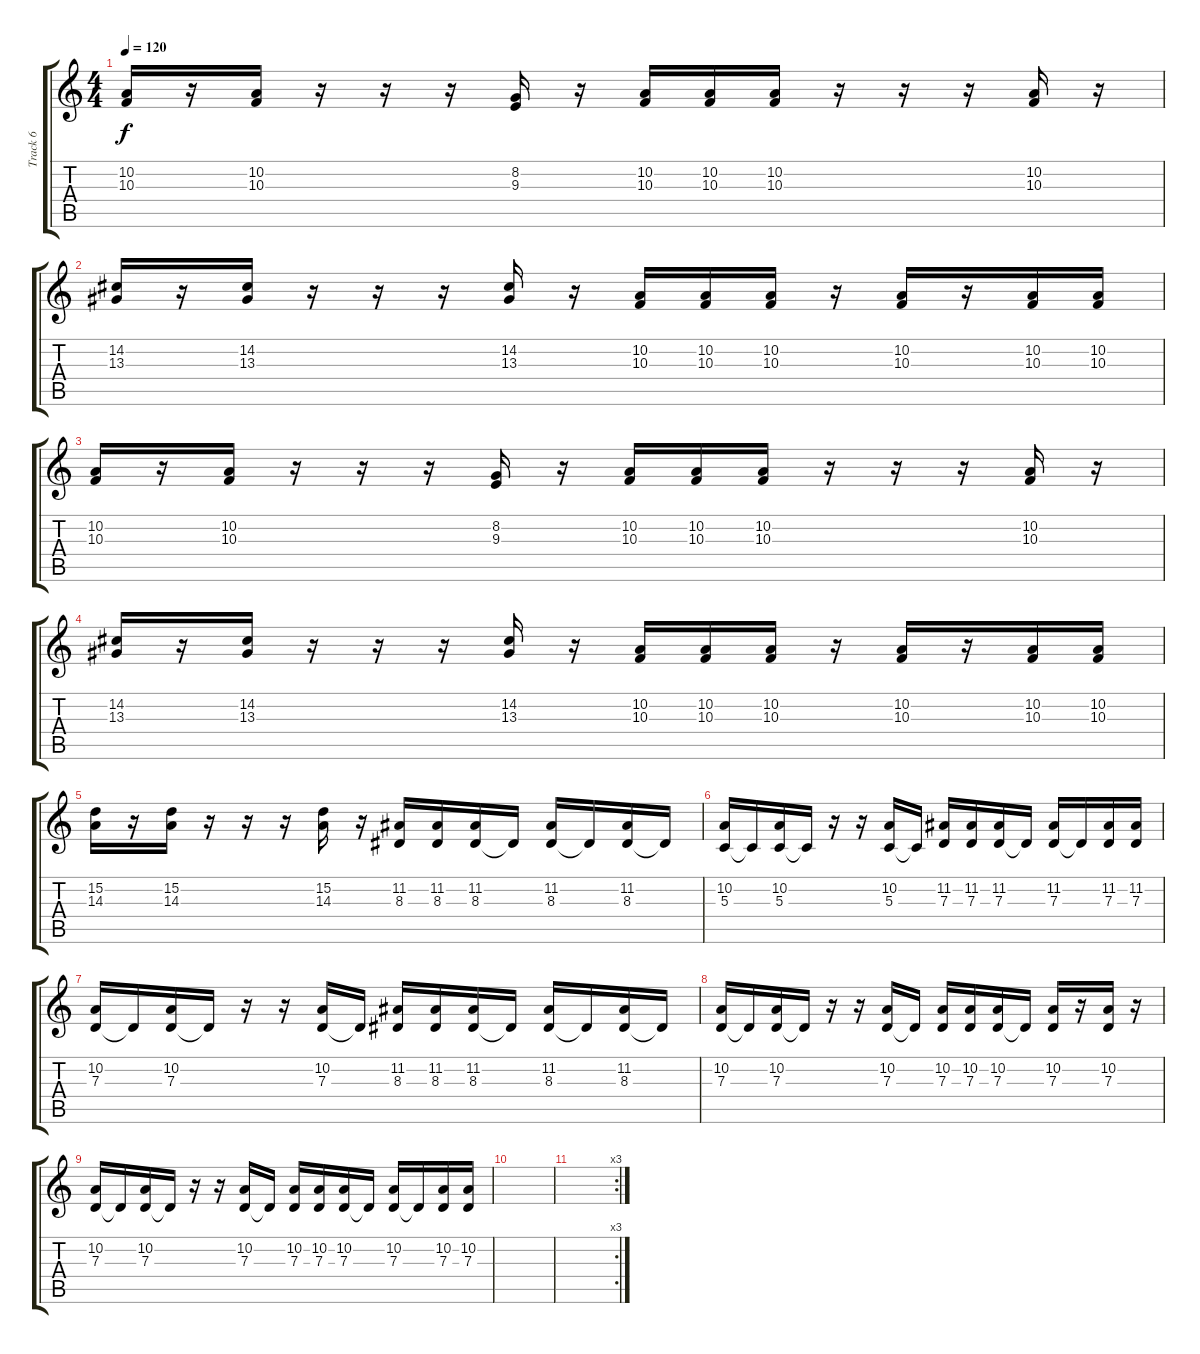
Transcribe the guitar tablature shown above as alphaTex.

\track ("Track 6" "Track 6") {instrument electricgrandpiano}
\staff {score tabs}
\tuning (E4 B3 G3 D3 A2 E2) {hide}
\ts (4 4)
\tempo 120
\clef g2
\ks c
(10.2 10.3).16{dy f} r.16 (10.2 10.3).16 r.16 r.16 r.16 (8.2 9.3).16 r.16 (10.2 10.3).16 (10.2 10.3).16 (10.2 10.3).16 r.16 r.16 r.16 (10.2 10.3).16 r.16 |
(14.2 13.3).16 r.16 (14.2 13.3).16 r.16 r.16 r.16 (14.2 13.3).16 r.16 (10.2 10.3).16 (10.2 10.3).16 (10.2 10.3).16 r.16 (10.2 10.3).16 r.16 (10.2 10.3).16 (10.2 10.3).16 |
(10.2 10.3).16 r.16 (10.2 10.3).16 r.16 r.16 r.16 (8.2 9.3).16 r.16 (10.2 10.3).16 (10.2 10.3).16 (10.2 10.3).16 r.16 r.16 r.16 (10.2 10.3).16 r.16 |
(14.2 13.3).16 r.16 (14.2 13.3).16 r.16 r.16 r.16 (14.2 13.3).16 r.16 (10.2 10.3).16 (10.2 10.3).16 (10.2 10.3).16 r.16 (10.2 10.3).16 r.16 (10.2 10.3).16 (10.2 10.3).16 |
(15.2 14.3).16 r.16 (15.2 14.3).16 r.16 r.16 r.16 (15.2 14.3).16 r.16 (11.2 8.3).16 (11.2 8.3).16 (11.2 8.3).16 8.3{t}.16 (11.2 8.3).16 8.3{t}.16 (11.2 8.3).16 8.3{t}.16 |
(10.2 5.3).16 5.3{t}.16 (10.2 5.3).16 5.3{t}.16 r.16 r.16 (10.2 5.3).16 5.3{t}.16 (11.2 7.3).16 (11.2 7.3).16 (11.2 7.3).16 7.3{t}.16 (11.2 7.3).16 7.3{t}.16 (11.2 7.3).16 (11.2 7.3).16 |
(10.2 7.3).16 7.3{t}.16 (10.2 7.3).16 7.3{t}.16 r.16 r.16 (10.2 7.3).16 7.3{t}.16 (11.2 8.3).16 (11.2 8.3).16 (11.2 8.3).16 8.3{t}.16 (11.2 8.3).16 8.3{t}.16 (11.2 8.3).16 8.3{t}.16 |
(10.2 7.3).16 7.3{t}.16 (10.2 7.3).16 7.3{t}.16 r.16 r.16 (10.2 7.3).16 7.3{t}.16 (10.2 7.3).16 (10.2 7.3).16 (10.2 7.3).16 7.3{t}.16 (10.2 7.3).16 r.16 (10.2 7.3).16 r.16 |
(10.2 7.3).16 7.3{t}.16 (10.2 7.3).16 7.3{t}.16 r.16 r.16 (10.2 7.3).16 7.3{t}.16 (10.2 7.3).16 (10.2 7.3).16 (10.2 7.3).16 7.3{t}.16 (10.2 7.3).16 7.3{t}.16 (10.2 7.3).16 (10.2 7.3).16 |
|
\rc 3
